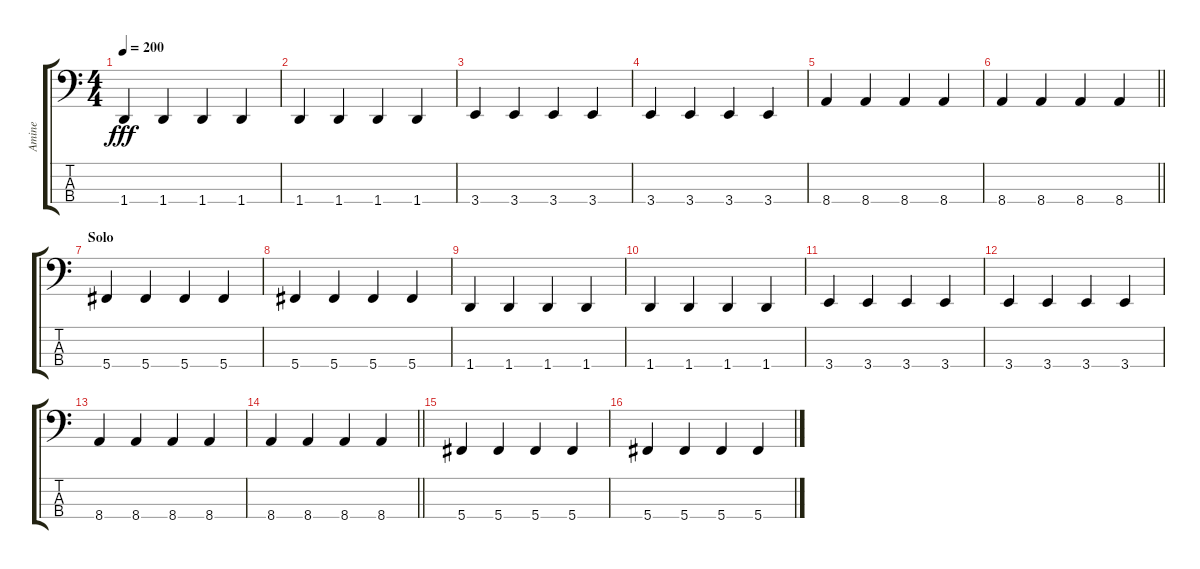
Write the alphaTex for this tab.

\track ("Amine" "Amine") {instrument electricbassfinger}
\staff {score tabs}
\tuning (Gb2 Db2 Ab1 Db1) {hide}
\ts (4 4)
\tempo 200
\clef f4
\ks c
1.4.4{dy fff} 1.4.4 1.4.4 1.4.4 |
1.4.4 1.4.4 1.4.4 1.4.4 |
3.4.4 3.4.4 3.4.4 3.4.4 |
3.4.4 3.4.4 3.4.4 3.4.4 |
8.4.4 8.4.4 8.4.4 8.4.4 |
\barLineRight lightlight
8.4.4 8.4.4 8.4.4 8.4.4 |
\section ("" "Solo")
5.4.4 5.4.4 5.4.4 5.4.4 |
5.4.4 5.4.4 5.4.4 5.4.4 |
1.4.4 1.4.4 1.4.4 1.4.4 |
1.4.4 1.4.4 1.4.4 1.4.4 |
3.4.4 3.4.4 3.4.4 3.4.4 |
3.4.4 3.4.4 3.4.4 3.4.4 |
8.4.4 8.4.4 8.4.4 8.4.4 |
\barLineRight lightlight
8.4.4 8.4.4 8.4.4 8.4.4 |
5.4.4 5.4.4 5.4.4 5.4.4 |
5.4.4 5.4.4 5.4.4 5.4.4
